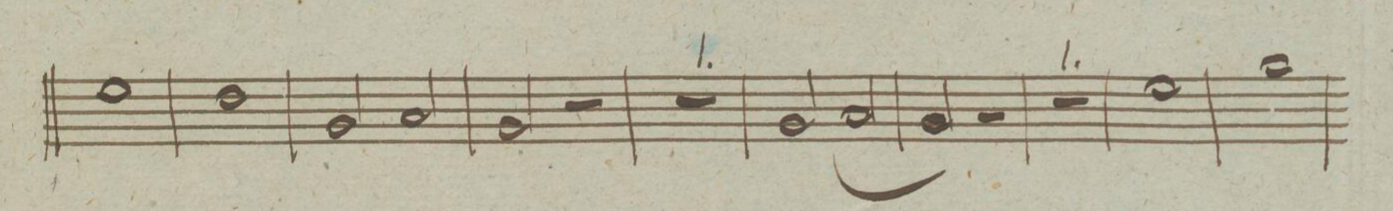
**kern	**dynam
*I"Clarinetto Primo in C. et B.	*
*clefG2	*
*k[]	*
*met(c|)	*
*M2/2	*
1ee\	.
=239	=239
1dd\	.
=240	=240
2g/	.
2a/	.
=241	=241
2g/	.
2r	.
=242	=242
1r	.
=243	=243
2g/	.
(2a/	.
=244	=244
2g/)	.
2r	.
=245	=245
1r	.
=246	=246
1ee\	.
=247	=247
1gg\	.
=248	=248
*-	*-
